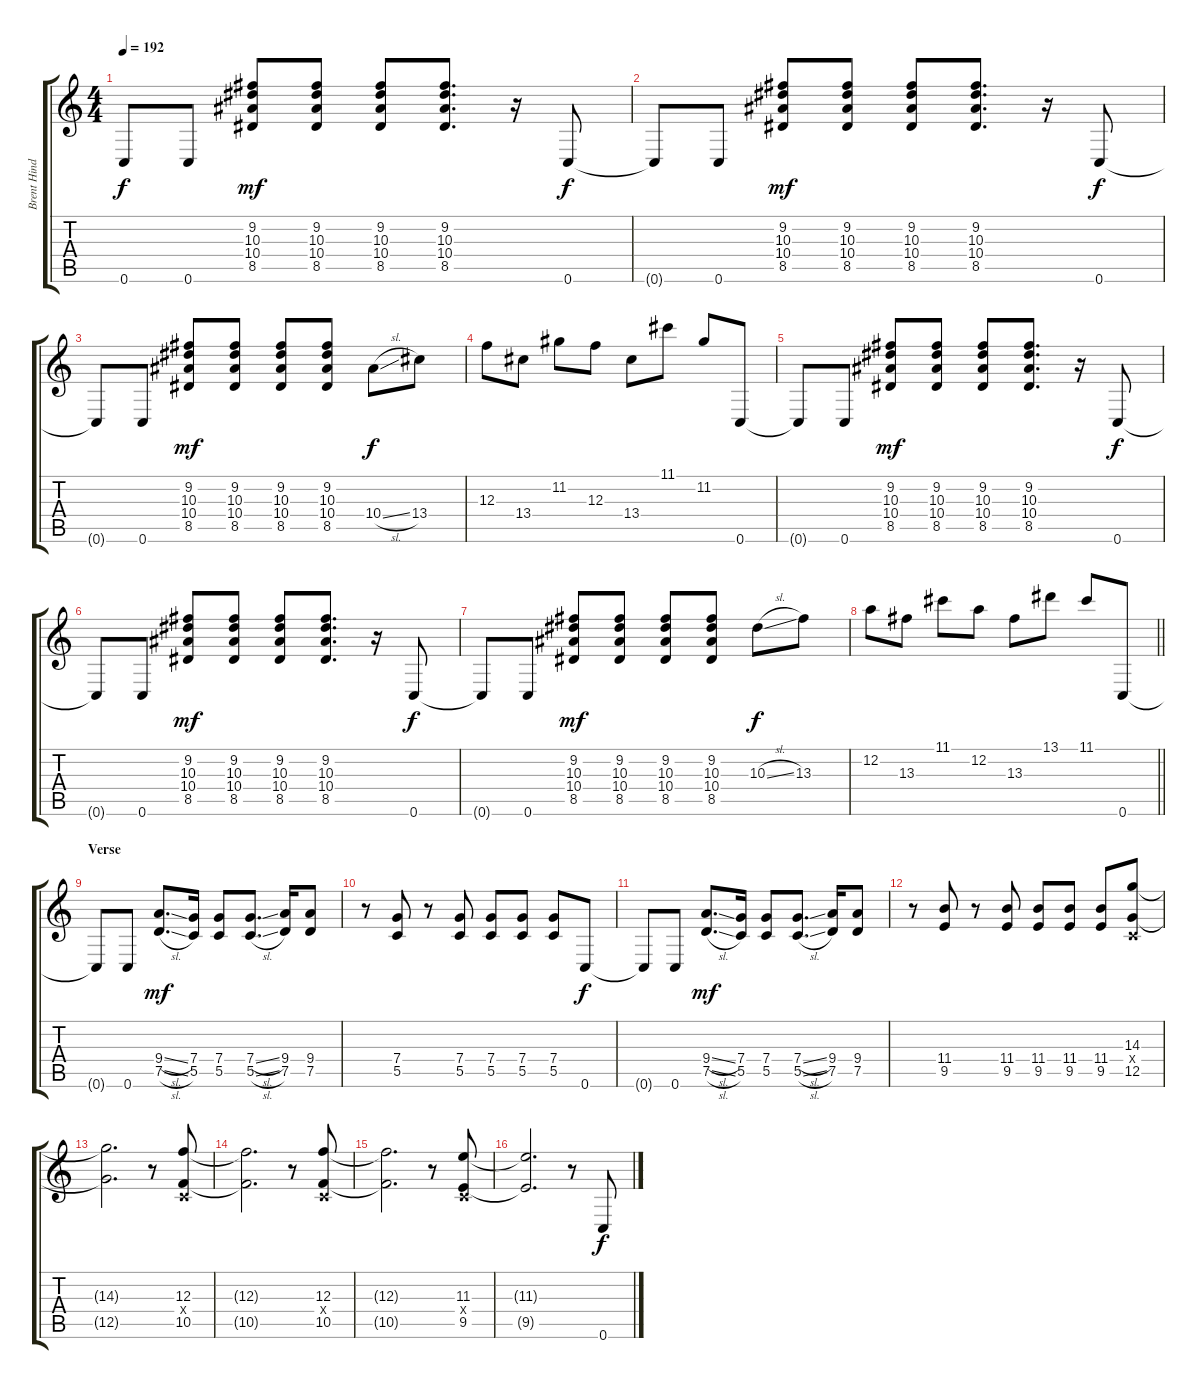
\track ("Brent Hinds - Guitar" "Brent Hind") {instrument distortionguitar}
\staff {score tabs}
\tuning (D4 A3 F3 C3 G2 C2) {hide}
\ts (4 4)
\tempo 192
\clef g2
\ks c
0.6{t}.8{dy f} 0.6.8 (9.2 10.3 10.4 8.5).8{dy mf} (9.2 10.3 10.4 8.5).8 (9.2 10.3 10.4 8.5).8 (9.2 10.3 10.4 8.5).8{d} r.16 0.6.8{dy f} |
0.6{t}.8 0.6.8 (9.2 10.3 10.4 8.5).8{dy mf} (9.2 10.3 10.4 8.5).8 (9.2 10.3 10.4 8.5).8 (9.2 10.3 10.4 8.5).8{d} r.16 0.6.8{dy f} |
0.6{t}.8 0.6.8 (9.2 10.3 10.4 8.5).8{dy mf} (9.2 10.3 10.4 8.5).8 (9.2 10.3 10.4 8.5).8 (9.2 10.3 10.4 8.5).8 10.4{sl}.8{dy f} 13.4.8 |
12.3.8 13.4.8 11.2.8 12.3.8 13.4.8 11.1.8 11.2.8 0.6.8 |
0.6{t}.8 0.6.8 (9.2 10.3 10.4 8.5).8{dy mf} (9.2 10.3 10.4 8.5).8 (9.2 10.3 10.4 8.5).8 (9.2 10.3 10.4 8.5).8{d} r.16 0.6.8{dy f} |
0.6{t}.8 0.6.8 (9.2 10.3 10.4 8.5).8{dy mf} (9.2 10.3 10.4 8.5).8 (9.2 10.3 10.4 8.5).8 (9.2 10.3 10.4 8.5).8{d} r.16 0.6.8{dy f} |
0.6{t}.8 0.6.8 (9.2 10.3 10.4 8.5).8{dy mf} (9.2 10.3 10.4 8.5).8 (9.2 10.3 10.4 8.5).8 (9.2 10.3 10.4 8.5).8 10.3{sl}.8{dy f} 13.3.8 |
\barLineRight lightlight
12.2.8 13.3.8 11.1.8 12.2.8 13.3.8 13.1.8 11.1.8 0.6.8 |
\section ("" "Verse")
0.6{t}.8 0.6.8 (9.4{sl} 7.5{sl}).8{d dy mf} (7.4 5.5).16 (7.4 5.5).8 (7.4{sl} 5.5{sl}).8{d} (9.4 7.5).16 (9.4 7.5).8 |
r.8 (7.4 5.5).8 r.8 (7.4 5.5).8 (7.4 5.5).8 (7.4 5.5).8 (7.4 5.5).8 0.6.8{dy f} |
0.6{t}.8 0.6.8 (9.4{sl} 7.5{sl}).8{d dy mf} (7.4 5.5).16 (7.4 5.5).8 (7.4{sl} 5.5{sl}).8{d} (9.4 7.5).16 (9.4 7.5).8 |
r.8 (11.4 9.5).8 r.8 (11.4 9.5).8 (11.4 9.5).8 (11.4 9.5).8 (11.4 9.5).8 (14.3 0.4{x} 12.5).8 |
(14.3{t} 12.5{t}).2{d} r.8 (12.3 0.4{x} 10.5).8 |
(12.3{t} 10.5{t}).2{d} r.8 (12.3 0.4{x} 10.5).8 |
(12.3{t} 10.5{t}).2{d} r.8 (11.3 0.4{x} 9.5).8 |
(11.3{t} 9.5{t}).2{d} r.8 0.6.8{dy f}
